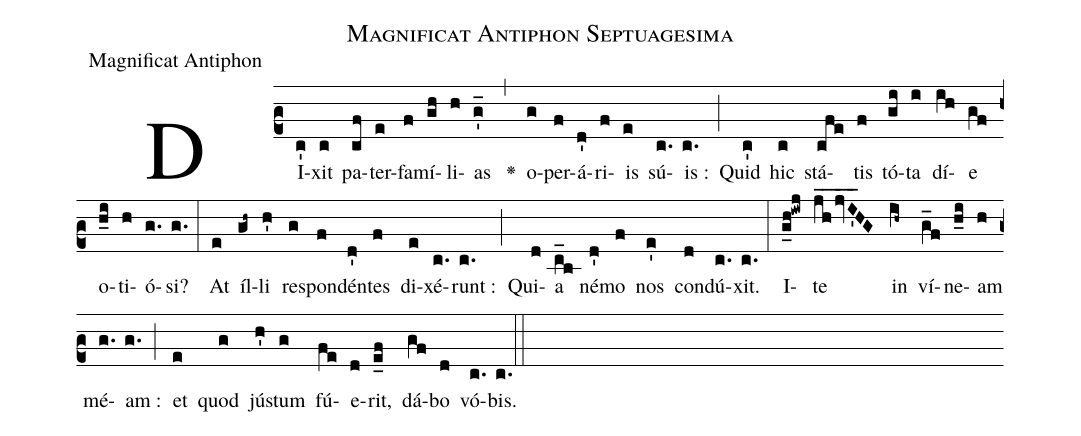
name: Magnificat Antiphon Septuagesima;
office-part: Magnificat Antiphon;
def-m1:}{\greseteolcustos{manual}{;
def-m2:\ifx\breakbeforeEuouae\undefined\else;
def-m3:\fi}\ifx\noeuouae\undefined\def\noeuouae{F}\fi\if\noeuouae F{;
def-m4:}\fi;
%%
% The syntax in this part is called gabc. Please refer to http://home.gna.org/gregorio/gabc/#basis

DI(c2c')xit(c) pa(cf)ter(e)fa(f)mí(gh)li(h)as (g_') <v>\greheightstar</v>(,)
o(g)per(f)á(d')ri(f)is(e) sú(c.)is :(c.) (;)
Quid(c') hic(c) stá(cfe)tis(f) tó(gi)ta(i) dí(ih)e(gf) o(h_0i)ti(h)ó(g.)si?(g.) (:)
At(e) íl(gh~)li(h') res(g)pon(f)dén(d')tes(f) di(e)xé(c.)runt :(c.) (;)
Qui(d)a(c_b) né(d')mo(f) nos(e') con(d)dú(c.)xit.(c.) (:)
I(g_h!iwj)te(j_h_/jv_I_'HG) in(ih~) ví(g_f)ne(h_i)am(h) mé(g.)am :(g.) (;)
et(e) quod(g) jú(h')stum(g) fú(fe)e(d)rit,(e_f) dá(gf)bo(d) vó(c.[em1])bis.(c.) (::[em2]z[em3])

E(g) u(g) o(h) u(g) a(f) e.(ed..) (::[em4])
